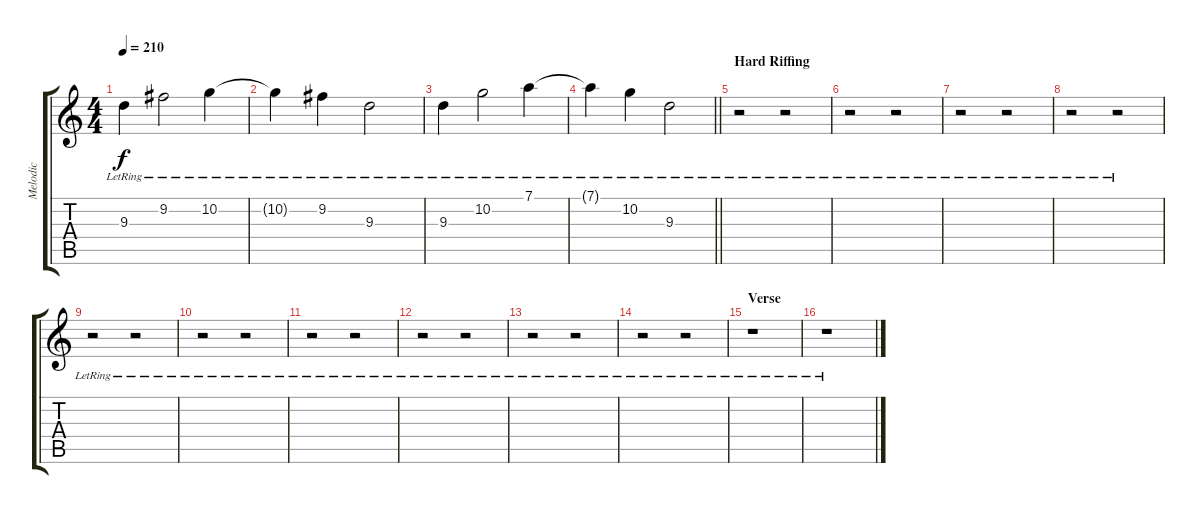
\track ("Melodic" "Melodic") {instrument distortionguitar}
\staff {score tabs}
\tuning (D4 A3 F3 C3 G2 D2) {hide}
\ts (4 4)
\tempo 210
\clef g2
\ks c
9.3{lr}.4{dy f} 9.2{lr}.2 10.2{lr}.4 |
10.2{lr t}.4 9.2{lr}.4 9.3{lr}.2 |
9.3{lr}.4 10.2{lr}.2 7.1{lr}.4 |
\barLineRight lightlight
7.1{lr t}.4 10.2{lr}.4 9.3{lr}.2 |
\section ("" "Hard Riffing")
r.2 r.2 |
r.2 r.2 |
r.2 r.2 |
r.2 r.2 |
r.2 r.2 |
r.2 r.2 |
r.2 r.2 |
r.2 r.2 |
r.2 r.2 |
r.2 r.2 |
\section ("" "Verse")
r.1 |
r.1
